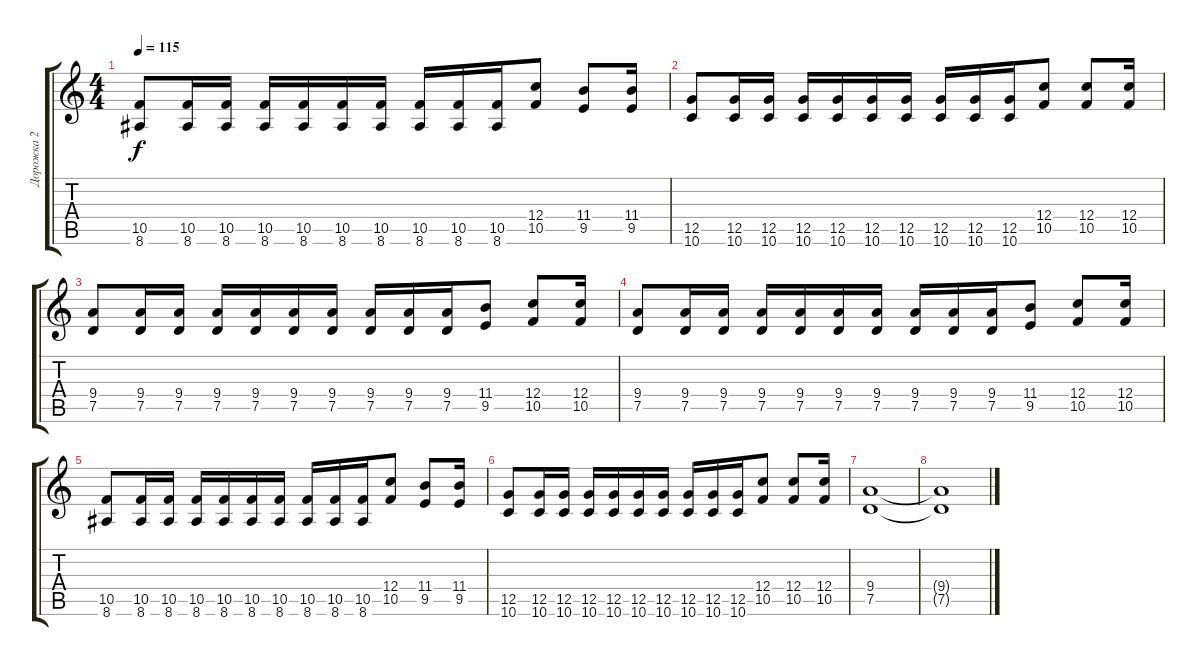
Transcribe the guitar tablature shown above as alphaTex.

\track ("Дорожка 2" "Дорожка 2") {instrument overdrivenguitar}
\staff {score tabs}
\tuning (D4 A3 F3 C3 G2 D2) {hide}
\ts (4 4)
\tempo 115
\clef g2
\ks c
(10.5 8.6).8{dy f} (10.5 8.6).16 (10.5 8.6).16 (10.5 8.6).16 (10.5 8.6).16 (10.5 8.6).16 (10.5 8.6).16 (10.5 8.6).16 (10.5 8.6).16 (10.5 8.6).16 (12.4 10.5).8 (11.4 9.5).8 (11.4 9.5).16 |
(12.5 10.6).8 (12.5 10.6).16 (12.5 10.6).16 (12.5 10.6).16 (12.5 10.6).16 (12.5 10.6).16 (12.5 10.6).16 (12.5 10.6).16 (12.5 10.6).16 (12.5 10.6).16 (12.4 10.5).8 (12.4 10.5).8 (12.4 10.5).16 |
(9.4 7.5).8 (9.4 7.5).16 (9.4 7.5).16 (9.4 7.5).16 (9.4 7.5).16 (9.4 7.5).16 (9.4 7.5).16 (9.4 7.5).16 (9.4 7.5).16 (9.4 7.5).16 (11.4 9.5).8 (12.4 10.5).8 (12.4 10.5).16 |
(9.4 7.5).8 (9.4 7.5).16 (9.4 7.5).16 (9.4 7.5).16 (9.4 7.5).16 (9.4 7.5).16 (9.4 7.5).16 (9.4 7.5).16 (9.4 7.5).16 (9.4 7.5).16 (11.4 9.5).8 (12.4 10.5).8 (12.4 10.5).16 |
(10.5 8.6).8 (10.5 8.6).16 (10.5 8.6).16 (10.5 8.6).16 (10.5 8.6).16 (10.5 8.6).16 (10.5 8.6).16 (10.5 8.6).16 (10.5 8.6).16 (10.5 8.6).16 (12.4 10.5).8 (11.4 9.5).8 (11.4 9.5).16 |
(12.5 10.6).8 (12.5 10.6).16 (12.5 10.6).16 (12.5 10.6).16 (12.5 10.6).16 (12.5 10.6).16 (12.5 10.6).16 (12.5 10.6).16 (12.5 10.6).16 (12.5 10.6).16 (12.4 10.5).8 (12.4 10.5).8 (12.4 10.5).16 |
(9.4 7.5).1 |
(9.4{t} 7.5{t}).1
